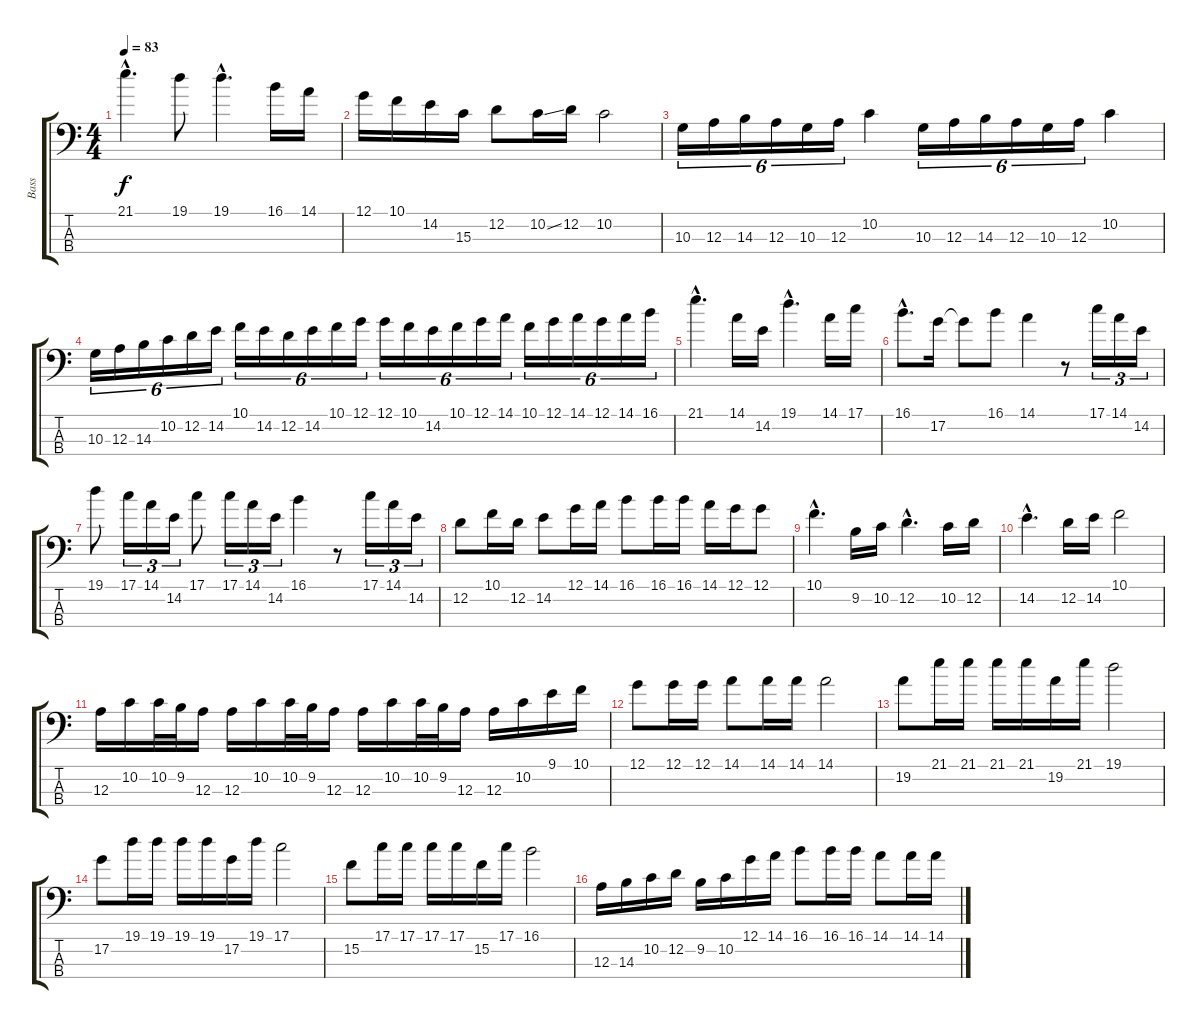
\track ("Bass" "Bass") {instrument electricbassfinger}
\staff {score tabs}
\tuning (G2 D2 A1 E1) {hide}
\ts (4 4)
\tempo 83
\clef f4
\ks c
21.1{hac}.4{d dy f} 19.1.8 19.1{hac}.4{d} 16.1.16 14.1.16 |
12.1.16 10.1.16 14.2.16 15.3.16 12.2.8 10.2{ss}.16 12.2.16 10.2.2 |
10.3.16{tu (6 4)} 12.3.16{tu (6 4)} 14.3.16{tu (6 4)} 12.3.16{tu (6 4)} 10.3.16{tu (6 4)} 12.3.16{tu (6 4)} 10.2.4 10.3.16{tu (6 4)} 12.3.16{tu (6 4)} 14.3.16{tu (6 4)} 12.3.16{tu (6 4)} 10.3.16{tu (6 4)} 12.3.16{tu (6 4)} 10.2.4 |
10.3.16{tu (6 4)} 12.3.16{tu (6 4)} 14.3.16{tu (6 4)} 10.2.16{tu (6 4)} 12.2.16{tu (6 4)} 14.2.16{tu (6 4)} 10.1.16{tu (6 4)} 14.2.16{tu (6 4)} 12.2.16{tu (6 4)} 14.2.16{tu (6 4)} 10.1.16{tu (6 4)} 12.1.16{tu (6 4)} 12.1.16{tu (6 4)} 10.1.16{tu (6 4)} 14.2.16{tu (6 4)} 10.1.16{tu (6 4)} 12.1.16{tu (6 4)} 14.1.16{tu (6 4)} 10.1.16{tu (6 4)} 12.1.16{tu (6 4)} 14.1.16{tu (6 4)} 12.1.16{tu (6 4)} 14.1.16{tu (6 4)} 16.1.16{tu (6 4)} |
21.1{hac}.4{d} 14.1.16 14.2.16 19.1{hac}.4{d} 14.1.16 17.1.16 |
16.1{hac}.8{d} 17.2.16 17.2{t}.8 16.1.8 14.1.4 r.8 17.1.16{tu (3 2)} 14.1.16{tu (3 2)} 14.2.16{tu (3 2)} |
19.1.8 17.1.16{tu (3 2)} 14.1.16{tu (3 2)} 14.2.16{tu (3 2)} 17.1.8 17.1.16{tu (3 2)} 14.1.16{tu (3 2)} 14.2.16{tu (3 2)} 16.1.4 r.8 17.1.16{tu (3 2)} 14.1.16{tu (3 2)} 14.2.16{tu (3 2)} |
12.2.8 10.1.16 12.2.16 14.2.8 12.1.16 14.1.16 16.1.8 16.1.16 16.1.16 14.1.16 12.1.16 12.1.8 |
10.1{hac}.4{d} 9.2.16 10.2.16 12.2{hac}.4{d} 10.2.16 12.2.16 |
14.2{hac}.4{d} 12.2.16 14.2.16 10.1.2 |
12.3.16 10.2.16 10.2.32 9.2.32 12.3.16 12.3.16 10.2.16 10.2.32 9.2.32 12.3.16 12.3.16 10.2.16 10.2.32 9.2.32 12.3.16 12.3.16 10.2.16 9.1.16 10.1.16 |
12.1.8 12.1.16 12.1.16 14.1.8 14.1.16 14.1.16 14.1.2 |
19.2.8 21.1.16 21.1.16 21.1.16 21.1.16 19.2.16 21.1.16 19.1.2 |
17.2.8 19.1.16 19.1.16 19.1.16 19.1.16 17.2.16 19.1.16 17.1.2 |
15.2.8 17.1.16 17.1.16 17.1.16 17.1.16 15.2.16 17.1.16 16.1.2 |
12.3.16 14.3.16 10.2.16 12.2.16 9.2.16 10.2.16 12.1.16 14.1.16 16.1.8 16.1.16 16.1.16 14.1.8 14.1.16 14.1.16
